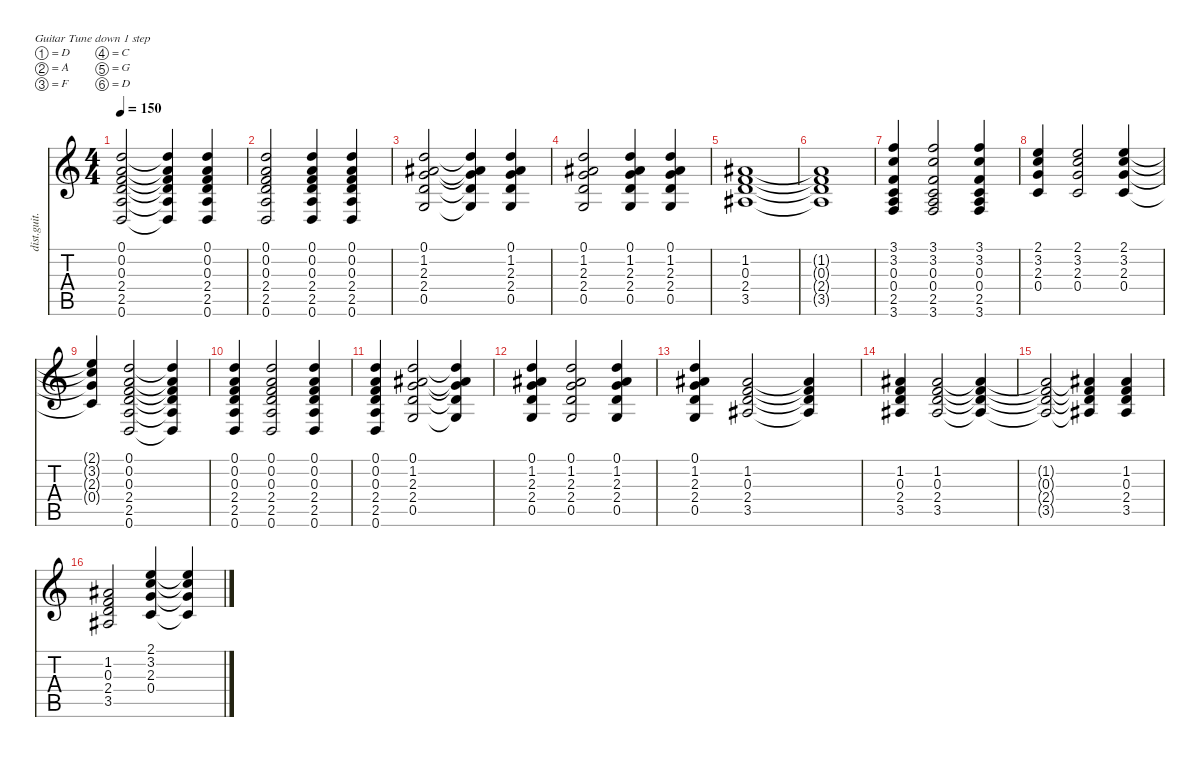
\defaultSystemsLayout 4
\hideDynamics
\bracketExtendMode nobrackets
\otherSystemsTrackNameOrientation horizontal
\track ("Third Weel" "dist.guit.") {instrument distortionguitar}
\staff {score tabs}
\tuning (D4 A3 F3 C3 G2 D2)
\ts (4 4)
\tempo 150
\clef g2
\ks c
(0.6 2.5 2.4 0.3 0.2 0.1).2{dy mf beam Up} (0.1{t} 0.2{t} 0.3{t} 2.4{t} 2.5{t} 0.6{t}).4{beam Up} (0.6 2.5 2.4 0.3 0.2 0.1).4{beam Up} |
(0.6 2.5 2.4 0.3 0.2 0.1).2{beam Up} (0.6 2.5 2.4 0.3 0.2 0.1).4{beam Up} (0.6 2.5 2.4 0.3 0.2 0.1).4{beam Up} |
(0.5 2.4 2.3 1.2{acc #} 0.1).2{beam Up} (0.1{t} 1.2{t acc #} 2.3{t} 2.4{t} 0.5{t}).4{beam Up} (0.5 2.4 2.3 1.2{acc #} 0.1).4{beam Up} |
(0.5 2.4 2.3 1.2{acc #} 0.1).2{beam Up} (0.5 2.4 2.3 1.2{acc #} 0.1).4{beam Up} (0.5 2.4 2.3 1.2{acc #} 0.1).4{beam Up} |
(3.5{acc #} 2.4 0.3 1.2{acc #}).1{beam Up} |
(1.2{t acc #} 2.4{t} 3.5{t acc #} 0.3{t}).1{beam Up} |
(3.6 2.5 0.4 0.3 3.2 3.1).4{beam Up} (3.6 2.5 0.4 0.3 3.2 3.1).2{beam Up} (3.6 2.5 0.4 0.3 3.2 3.1).4{beam Up} |
(0.4 2.3 3.2 2.1).4{beam Up} (0.4 2.3 3.2 2.1).2{beam Up} (0.4 2.3 3.2 2.1).4{beam Up} |
(2.1{t} 2.3{t} 0.4{t} 3.2{t}).4{beam Up} (0.6 2.5 2.4 0.3 0.2 0.1).2{beam Up} (0.6{t} 2.5{t} 2.4{t} 0.3{t} 0.2{t} 0.1{t}).4{beam Up} |
(0.6 2.5 2.4 0.3 0.2 0.1).4{beam Up} (0.6 2.5 2.4 0.3 0.2 0.1).2{beam Up} (0.6 2.5 2.4 0.3 0.2 0.1).4{beam Up} |
(0.6 2.5 2.4 0.3 0.2 0.1).4{beam Up} (0.5 2.4 2.3 1.2{acc #} 0.1).2{beam Up} (0.1{t} 1.2{t acc #} 2.3{t} 2.4{t} 0.5{t}).4{beam Up} |
(0.5 2.4 2.3 1.2{acc #} 0.1).4{beam Up} (0.5 2.4 2.3 1.2{acc #} 0.1).2{beam Up} (0.5 2.4 2.3 1.2{acc #} 0.1).4{beam Up} |
(0.1 1.2{acc #} 2.3 2.4 0.5).4{beam Up} (3.5{acc #} 2.4 0.3 1.2{acc #}).2{beam Up} (1.2{t acc #} 0.3{t} 2.4{t} 3.5{t acc #}).4{beam Up} |
(1.2{acc #} 0.3 2.4 3.5{acc #}).4{beam Up} (3.5{acc #} 2.4 0.3 1.2{acc #}).2{beam Up} (3.5{t acc #} 2.4{t} 0.3{t} 1.2{t acc #}).4{beam Up} |
(3.5{t acc #} 2.4{t} 0.3{t} 1.2{t acc #}).2{beam Up} (1.2{t acc #} 0.3{t} 2.4{t} 3.5{t acc #}).4{beam Up} (3.5{acc #} 2.4 0.3 1.2{acc #}).4{beam Up} |
(3.5{acc #} 2.4 0.3 1.2{acc #}).2{beam Up} (2.1 3.2 2.3 0.4).4{beam Up} (2.1{t} 3.2{t} 2.3{t} 0.4{t}).4{beam Up}
